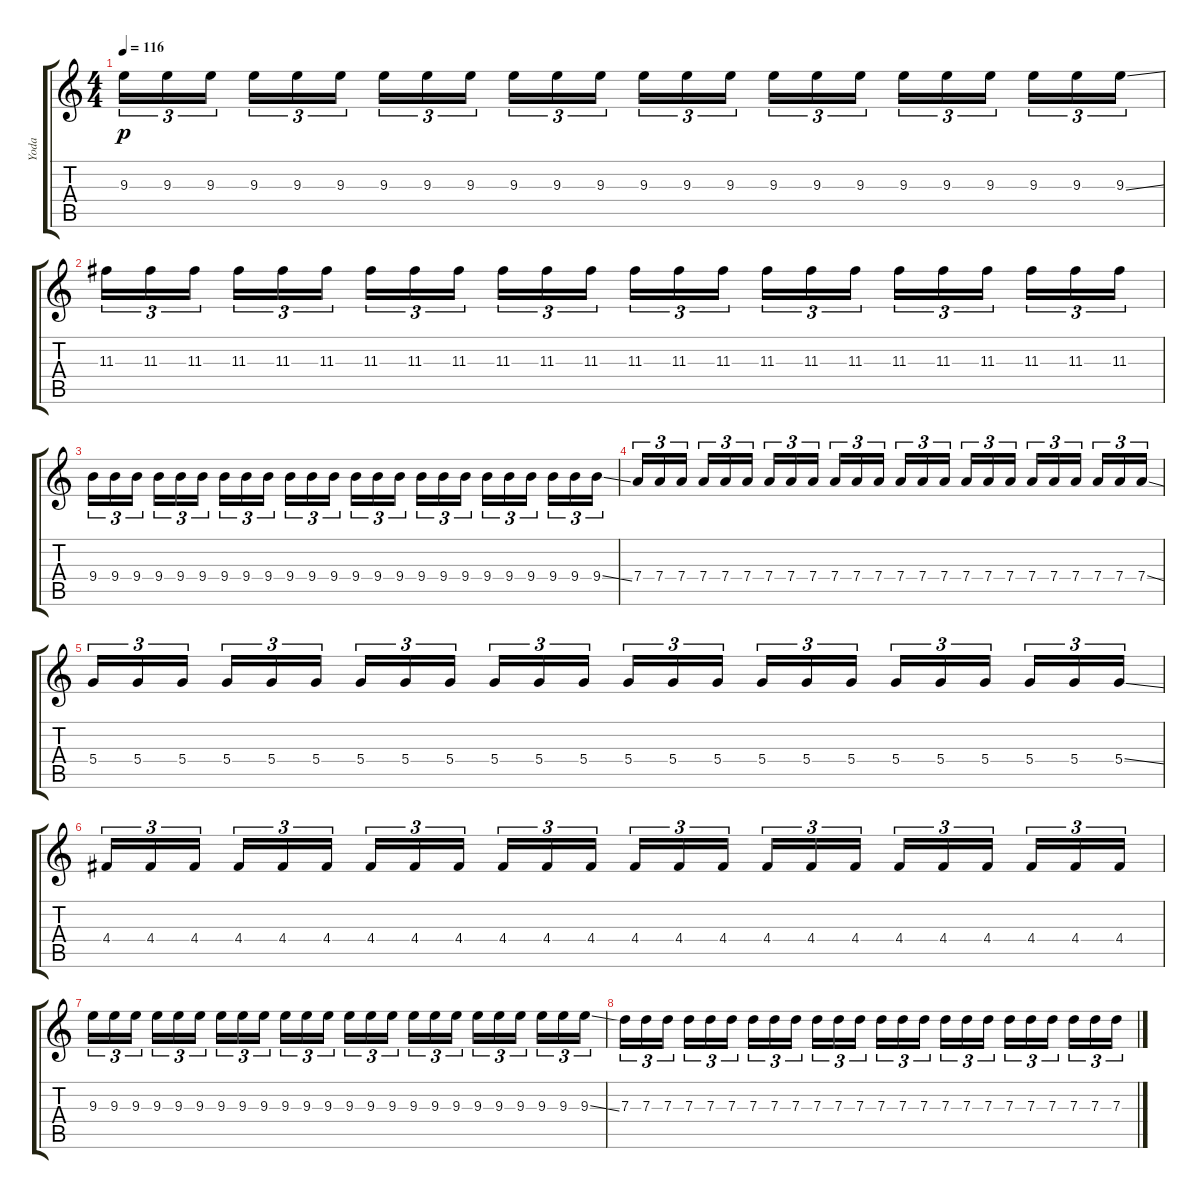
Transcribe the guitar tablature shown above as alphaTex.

\track ("Yoda" "Yoda") {instrument electricguitarjazz}
\staff {score tabs}
\tuning (E4 B3 G3 D3 A2 E2) {hide}
\ts (4 4)
\tempo 116
\clef g2
\ks c
9.3.16{tu (3 2) dy p} 9.3.16{tu (3 2)} 9.3.16{tu (3 2) beam splitsecondary} 9.3.16{tu (3 2)} 9.3.16{tu (3 2)} 9.3.16{tu (3 2)} 9.3.16{tu (3 2)} 9.3.16{tu (3 2)} 9.3.16{tu (3 2) beam splitsecondary} 9.3.16{tu (3 2)} 9.3.16{tu (3 2)} 9.3.16{tu (3 2)} 9.3.16{tu (3 2)} 9.3.16{tu (3 2)} 9.3.16{tu (3 2) beam splitsecondary} 9.3.16{tu (3 2)} 9.3.16{tu (3 2)} 9.3.16{tu (3 2)} 9.3.16{tu (3 2)} 9.3.16{tu (3 2)} 9.3.16{tu (3 2) beam splitsecondary} 9.3.16{tu (3 2)} 9.3.16{tu (3 2)} 9.3{ss}.16{tu (3 2)} |
11.3.16{tu (3 2)} 11.3.16{tu (3 2)} 11.3.16{tu (3 2) beam splitsecondary} 11.3.16{tu (3 2)} 11.3.16{tu (3 2)} 11.3.16{tu (3 2)} 11.3.16{tu (3 2)} 11.3.16{tu (3 2)} 11.3.16{tu (3 2) beam splitsecondary} 11.3.16{tu (3 2)} 11.3.16{tu (3 2)} 11.3.16{tu (3 2)} 11.3.16{tu (3 2)} 11.3.16{tu (3 2)} 11.3.16{tu (3 2) beam splitsecondary} 11.3.16{tu (3 2)} 11.3.16{tu (3 2)} 11.3.16{tu (3 2)} 11.3.16{tu (3 2)} 11.3.16{tu (3 2)} 11.3.16{tu (3 2) beam splitsecondary} 11.3.16{tu (3 2)} 11.3.16{tu (3 2)} 11.3.16{tu (3 2)} |
9.4.16{tu (3 2)} 9.4.16{tu (3 2)} 9.4.16{tu (3 2) beam splitsecondary} 9.4.16{tu (3 2)} 9.4.16{tu (3 2)} 9.4.16{tu (3 2)} 9.4.16{tu (3 2)} 9.4.16{tu (3 2)} 9.4.16{tu (3 2) beam splitsecondary} 9.4.16{tu (3 2)} 9.4.16{tu (3 2)} 9.4.16{tu (3 2)} 9.4.16{tu (3 2)} 9.4.16{tu (3 2)} 9.4.16{tu (3 2) beam splitsecondary} 9.4.16{tu (3 2)} 9.4.16{tu (3 2)} 9.4.16{tu (3 2)} 9.4.16{tu (3 2)} 9.4.16{tu (3 2)} 9.4.16{tu (3 2) beam splitsecondary} 9.4.16{tu (3 2)} 9.4.16{tu (3 2)} 9.4{ss}.16{tu (3 2)} |
7.4.16{tu (3 2)} 7.4.16{tu (3 2)} 7.4.16{tu (3 2) beam splitsecondary} 7.4.16{tu (3 2)} 7.4.16{tu (3 2)} 7.4.16{tu (3 2)} 7.4.16{tu (3 2)} 7.4.16{tu (3 2)} 7.4.16{tu (3 2) beam splitsecondary} 7.4.16{tu (3 2)} 7.4.16{tu (3 2)} 7.4.16{tu (3 2)} 7.4.16{tu (3 2)} 7.4.16{tu (3 2)} 7.4.16{tu (3 2) beam splitsecondary} 7.4.16{tu (3 2)} 7.4.16{tu (3 2)} 7.4.16{tu (3 2)} 7.4.16{tu (3 2)} 7.4.16{tu (3 2)} 7.4.16{tu (3 2) beam splitsecondary} 7.4.16{tu (3 2)} 7.4.16{tu (3 2)} 7.4{ss}.16{tu (3 2)} |
5.4.16{tu (3 2)} 5.4.16{tu (3 2)} 5.4.16{tu (3 2) beam splitsecondary} 5.4.16{tu (3 2)} 5.4.16{tu (3 2)} 5.4.16{tu (3 2)} 5.4.16{tu (3 2)} 5.4.16{tu (3 2)} 5.4.16{tu (3 2) beam splitsecondary} 5.4.16{tu (3 2)} 5.4.16{tu (3 2)} 5.4.16{tu (3 2)} 5.4.16{tu (3 2)} 5.4.16{tu (3 2)} 5.4.16{tu (3 2) beam splitsecondary} 5.4.16{tu (3 2)} 5.4.16{tu (3 2)} 5.4.16{tu (3 2)} 5.4.16{tu (3 2)} 5.4.16{tu (3 2)} 5.4.16{tu (3 2) beam splitsecondary} 5.4.16{tu (3 2)} 5.4.16{tu (3 2)} 5.4{ss}.16{tu (3 2)} |
4.4.16{tu (3 2)} 4.4.16{tu (3 2)} 4.4.16{tu (3 2) beam splitsecondary} 4.4.16{tu (3 2)} 4.4.16{tu (3 2)} 4.4.16{tu (3 2)} 4.4.16{tu (3 2)} 4.4.16{tu (3 2)} 4.4.16{tu (3 2) beam splitsecondary} 4.4.16{tu (3 2)} 4.4.16{tu (3 2)} 4.4.16{tu (3 2)} 4.4.16{tu (3 2)} 4.4.16{tu (3 2)} 4.4.16{tu (3 2) beam splitsecondary} 4.4.16{tu (3 2)} 4.4.16{tu (3 2)} 4.4.16{tu (3 2)} 4.4.16{tu (3 2)} 4.4.16{tu (3 2)} 4.4.16{tu (3 2) beam splitsecondary} 4.4.16{tu (3 2)} 4.4.16{tu (3 2)} 4.4.16{tu (3 2)} |
9.3.16{tu (3 2)} 9.3.16{tu (3 2)} 9.3.16{tu (3 2) beam splitsecondary} 9.3.16{tu (3 2)} 9.3.16{tu (3 2)} 9.3.16{tu (3 2)} 9.3.16{tu (3 2)} 9.3.16{tu (3 2)} 9.3.16{tu (3 2) beam splitsecondary} 9.3.16{tu (3 2)} 9.3.16{tu (3 2)} 9.3.16{tu (3 2)} 9.3.16{tu (3 2)} 9.3.16{tu (3 2)} 9.3.16{tu (3 2) beam splitsecondary} 9.3.16{tu (3 2)} 9.3.16{tu (3 2)} 9.3.16{tu (3 2)} 9.3.16{tu (3 2)} 9.3.16{tu (3 2)} 9.3.16{tu (3 2) beam splitsecondary} 9.3.16{tu (3 2)} 9.3.16{tu (3 2)} 9.3{ss}.16{tu (3 2)} |
7.3.16{tu (3 2)} 7.3.16{tu (3 2)} 7.3.16{tu (3 2) beam splitsecondary} 7.3.16{tu (3 2)} 7.3.16{tu (3 2)} 7.3.16{tu (3 2)} 7.3.16{tu (3 2)} 7.3.16{tu (3 2)} 7.3.16{tu (3 2) beam splitsecondary} 7.3.16{tu (3 2)} 7.3.16{tu (3 2)} 7.3.16{tu (3 2)} 7.3.16{tu (3 2)} 7.3.16{tu (3 2)} 7.3.16{tu (3 2) beam splitsecondary} 7.3.16{tu (3 2)} 7.3.16{tu (3 2)} 7.3.16{tu (3 2)} 7.3.16{tu (3 2)} 7.3.16{tu (3 2)} 7.3.16{tu (3 2) beam splitsecondary} 7.3.16{tu (3 2)} 7.3.16{tu (3 2)} 7.3.16{tu (3 2)}
